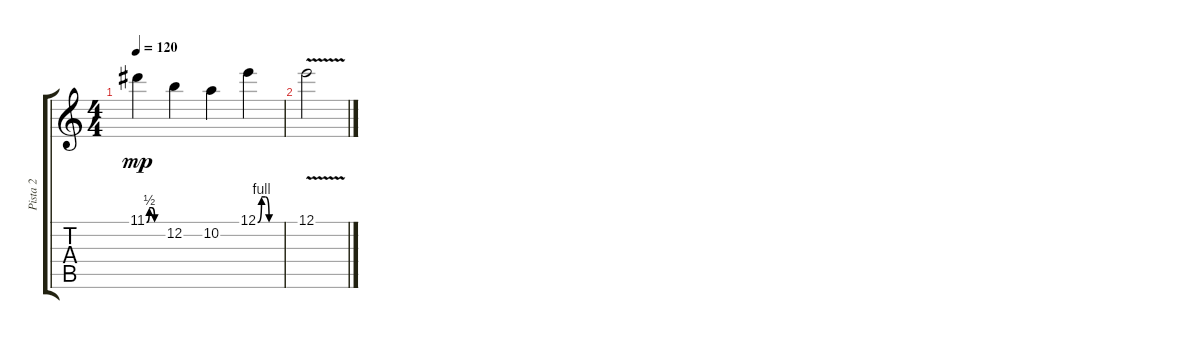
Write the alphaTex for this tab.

\track ("Pista 2" "Pista 2") {instrument distortionguitar}
\staff {score tabs}
\tuning (E4 B3 G3 D3 A2 E2) {hide}
\ts (4 4)
\tempo 120
\clef g2
\ks c
11.1{be (custom 0 0 10 2 20 2 30 0 60 0)}.4{dy mp} 12.2.4 10.2.4 12.1{be (custom 0 0 10 4 20 4 30 0 60 0)}.4 |
12.1{v}.2
